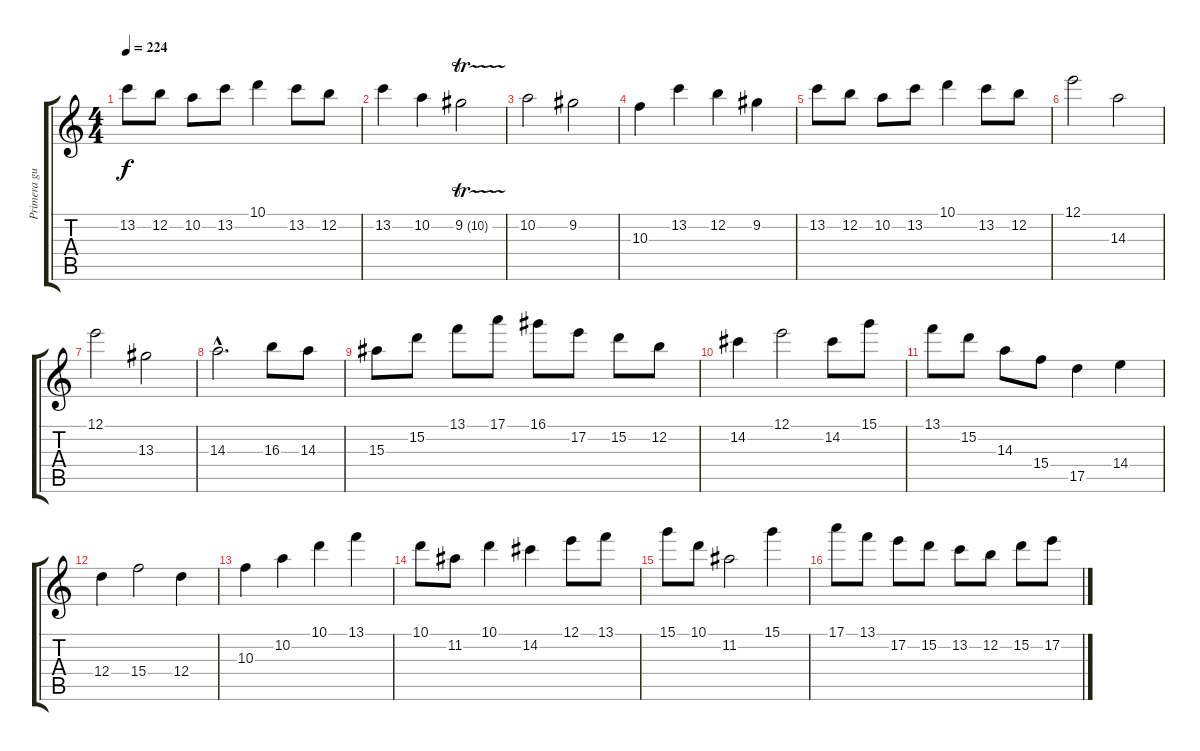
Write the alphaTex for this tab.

\track ("Primera guitarra" "Primera gu") {instrument distortionguitar}
\staff {score tabs}
\tuning (E4 B3 G3 D3 A2 E2) {hide}
\ts (4 4)
\tempo 224
\clef g2
\ks c
13.2.8{dy f} 12.2.8 10.2.8 13.2.8 10.1.4 13.2.8 12.2.8 |
13.2.4 10.2.4 9.2{tr (10 16)}.2 |
10.2.2 9.2.2 |
10.3.4 13.2.4 12.2.4 9.2.4 |
13.2.8 12.2.8 10.2.8 13.2.8 10.1.4 13.2.8 12.2.8 |
12.1.2 14.3.2 |
12.1.2 13.3.2 |
14.3{hac}.2{d} 16.3.8 14.3.8 |
15.3.8 15.2.8 13.1.8 17.1.8 16.1.8 17.2.8 15.2.8 12.2.8 |
14.2.4 12.1.2 14.2.8 15.1.8 |
13.1.8 15.2.8 14.3.8 15.4.8 17.5.4 14.4.4 |
12.4.4 15.4.2 12.4.4 |
10.3.4 10.2.4 10.1.4 13.1.4 |
10.1.8 11.2.8 10.1.4 14.2.4 12.1.8 13.1.8 |
15.1.8 10.1.8 11.2.2 15.1.4 |
17.1.8 13.1.8 17.2.8 15.2.8 13.2.8 12.2.8 15.2.8 17.2.8
